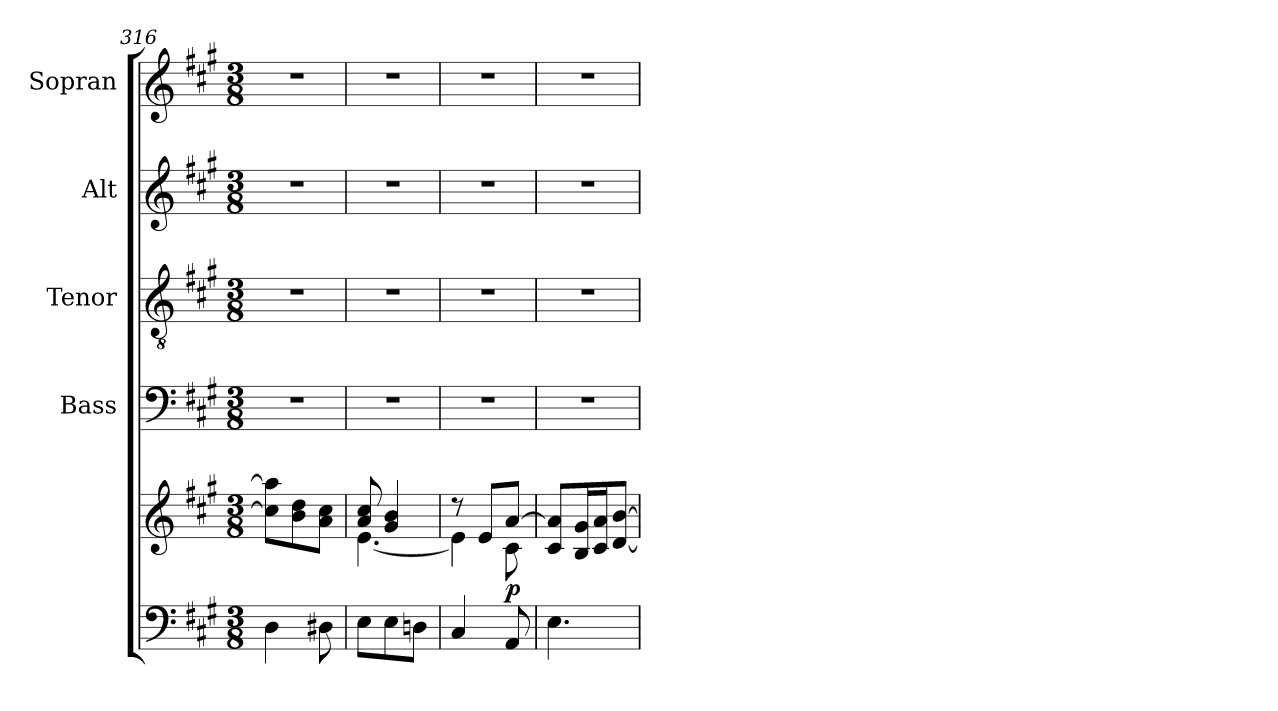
**kern	**kern	**dynam	**kern	**kern	**kern	**kern
*part5	*part5	*part5	*part4	*part3	*part2	*part1
*staff6	*staff5	*staff5/6	*staff4	*staff3	*staff2	*staff1
*	*	*	*I"Bass	*I"Tenor	*I"Alt	*I"Sopran
*	*	*	*I'B.	*I'T.	*I'A.	*I'S.
*clefF4	*clefG2	*	*clefF4	*clefGv2	*clefG2	*clefG2
*k[f#c#g#]	*k[f#c#g#]	*	*k[f#c#g#]	*k[f#c#g#]	*k[f#c#g#]	*k[f#c#g#]
*A:	*A:	*	*A:	*A:	*A:	*A:
*M3/8	*M3/8	*	*M3/8	*M3/8	*M3/8	*M3/8
=316	=316	=316	=316	=316	=316	=316
4D\	8cc#\] 8aa\]L	.	4.r	4.r	4.r	4.r
.	8b\ 8dd\	.	.	.	.	.
8D#X\	8a\ 8cc#\J	.	.	.	.	.
!!LO:PB:g=z
=317	=317	=317	=317	=317	=317	=317
*	*^	*	*	*	*	*
8E\L	8a/ 8cc#/	[<4.e\	.	4.r	4.r	4.r	4.r
8E\	4g#/ 4b/	.	.	.	.	.	.
8Dn\J	.	.	.	.	.	.	.
=318	=318	=318	=318	=318	=318	=318	=318
4C#/	8rcc	4e\]	.	4.r	4.r	4.r	4.r
.	8e/L	.	.	.	.	.	.
!	!	!	!LO:DY:b	!	!	!	!
8AA/	[>8a/J	8c#\	p	.	.	.	.
*	*v	*v	*	*	*	*	*
=319	=319	=319	=319	=319	=319	=319
4.E\	8c#/ 8a/]L	.	4.r	4.r	4.r	4.r
.	16B/ 16g#/L	.	.	.	.	.
.	16c#/ 16a/J	.	.	.	.	.
.	[8d/ [8b/J	.	.	.	.	.
=	=	=	=	=	=	=
*-	*-	*-	*-	*-	*-	*-
